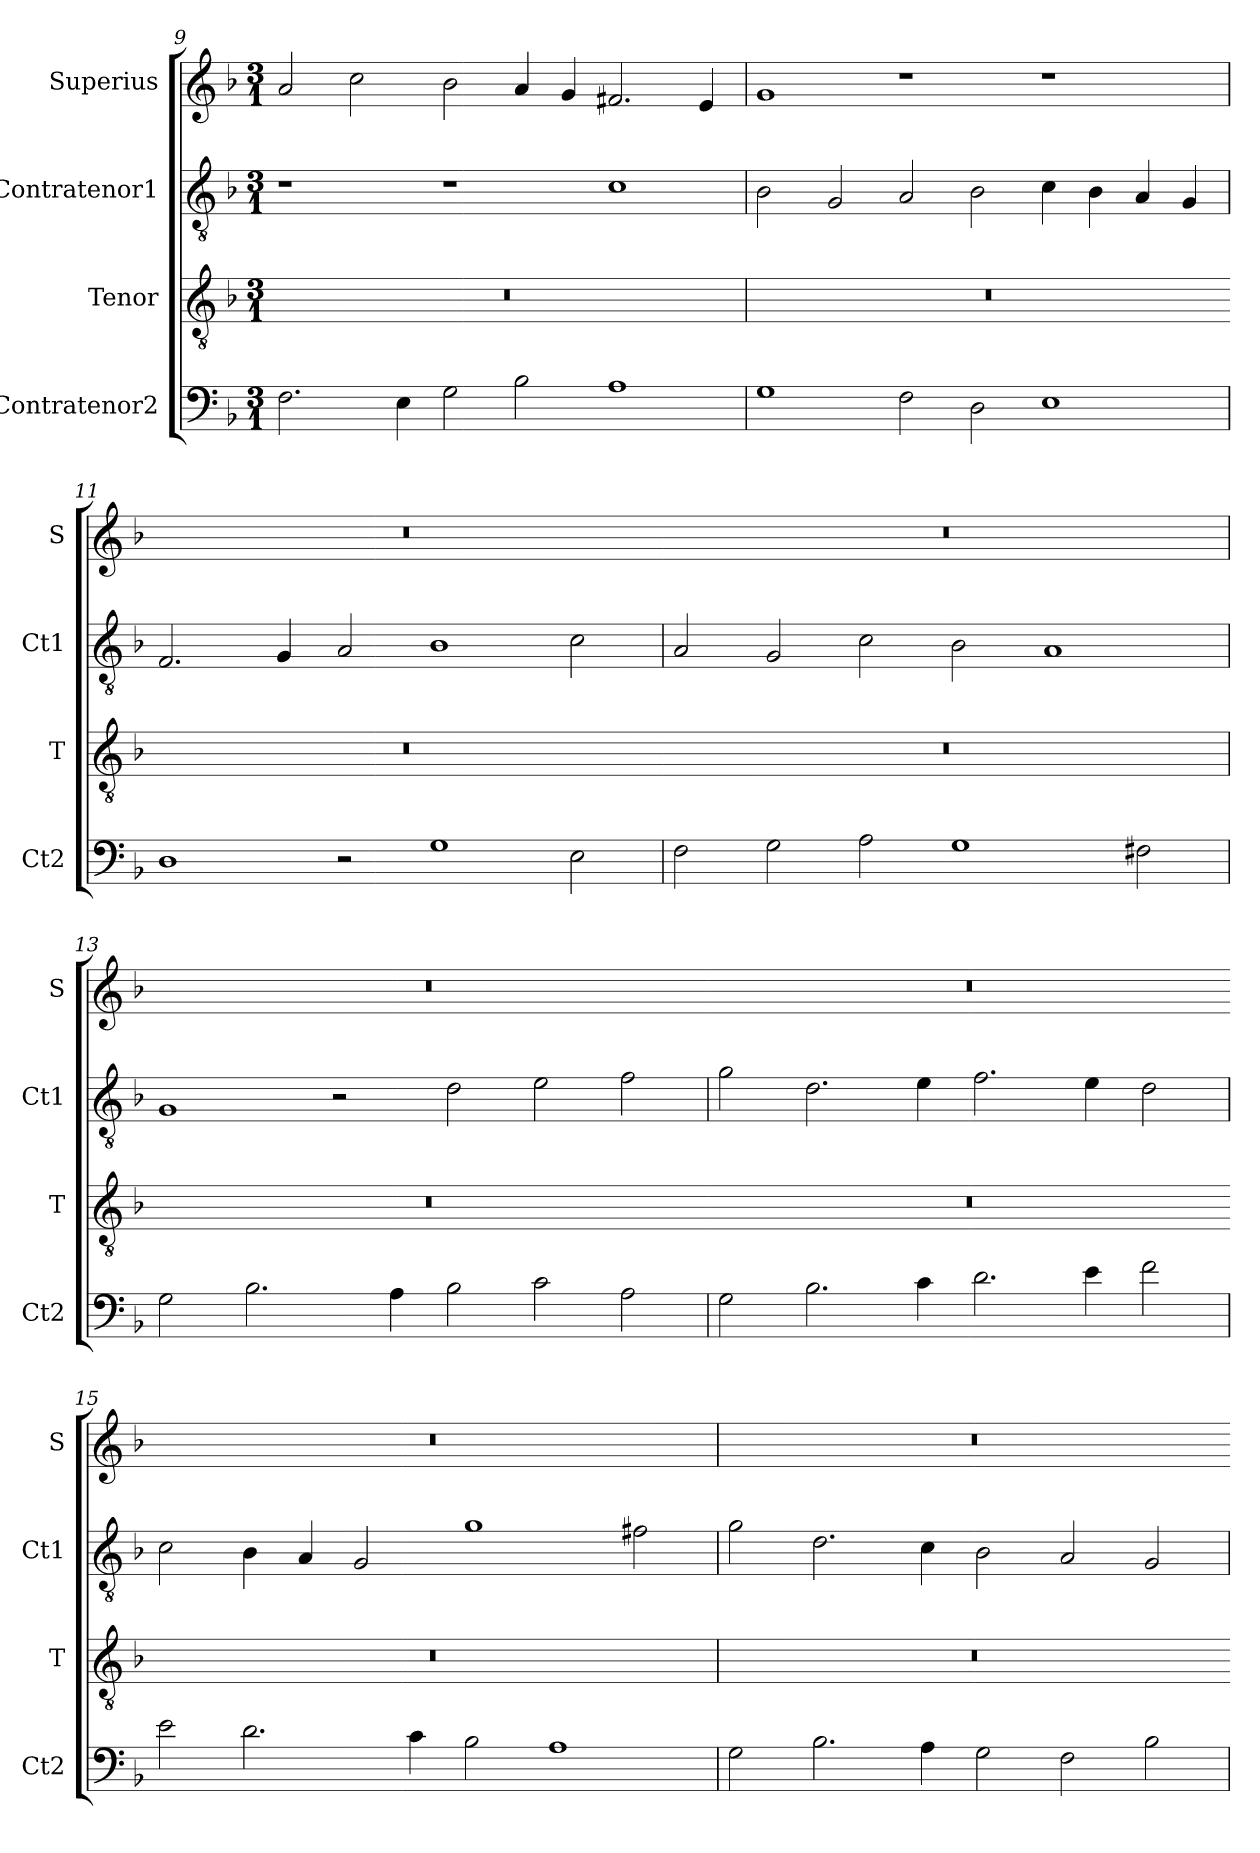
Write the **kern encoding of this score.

**kern	**kern	**kern	**kern
*part4	*part3	*part2	*part1
*staff4	*staff3	*staff2	*staff1
*I"Contratenor2	*I"Tenor	*I"Contratenor1	*I"Superius
*I'Ct2	*I'T	*I'Ct1	*I'S
*clefF4	*clefGv2	*clefGv2	*clefG2
*k[b-]	*k[b-]	*k[b-]	*k[b-]
*M3/1	*M3/1	*M3/1	*M3/1
=9	=9	=9	=9
!	!LO:N:vis=1.	!	!
2.F	0.r	1r	2a
.	.	.	2cc
4E	.	.	.
2G	.	1r	2b-
2B-	.	.	4a
.	.	.	4g
1A	.	1c	2.f#X
.	.	.	4e
=10	=10	=10	=10
!	!LO:N:vis=1.	!	!
1G	0.r	2B-	1g
.	.	2G	.
2F	.	2A	1r
2D	.	2B-	.
1E	.	4c	1r
.	.	4B-	.
.	.	4A	.
.	.	4G	.
=11	=11-	=11	=11
!	!LO:N:vis=1.	!	!
1D	0.r	2.F	0.r
.	.	4G	.
2r	.	2A	.
1G	.	1B-	.
2E	.	2c	.
=12	=12-	=12	=12
!	!LO:N:vis=1.	!	!
2F	0.r	2A	0.r
2G	.	2G	.
2A	.	2c	.
1G	.	2B-	.
.	.	1A	.
2F#X	.	.	.
=13	=13	=13	=13
!	!LO:N:vis=1.	!	!
2G	0.r	1G	0.r
2.B-	.	.	.
.	.	2r	.
4A	.	.	.
2B-	.	2d	.
2c	.	2e	.
2A	.	2f	.
=14	=14-	=14	=14
!	!LO:N:vis=1.	!	!
2G	0.r	2g	0.r
2.B-	.	2.d	.
4c	.	4e	.
2.d	.	2.f	.
4e	.	4e	.
2f	.	2d	.
=15	=15-	=15	=15
!	!LO:N:vis=1.	!	!
2e	0.r	2c	0.r
2.d	.	4B-	.
.	.	4A	.
.	.	2G	.
4c	.	.	.
2B-	.	1g	.
1A	.	.	.
.	.	2f#X	.
=16	=16	=16	=16
!	!LO:N:vis=1.	!	!
2G	0.r	2g	0.r
2.B-	.	2.d	.
4A	.	4c	.
2G	.	2B-	.
2F	.	2A	.
2B-	.	2G	.
=	=-	=	=
*-	*-	*-	*-
